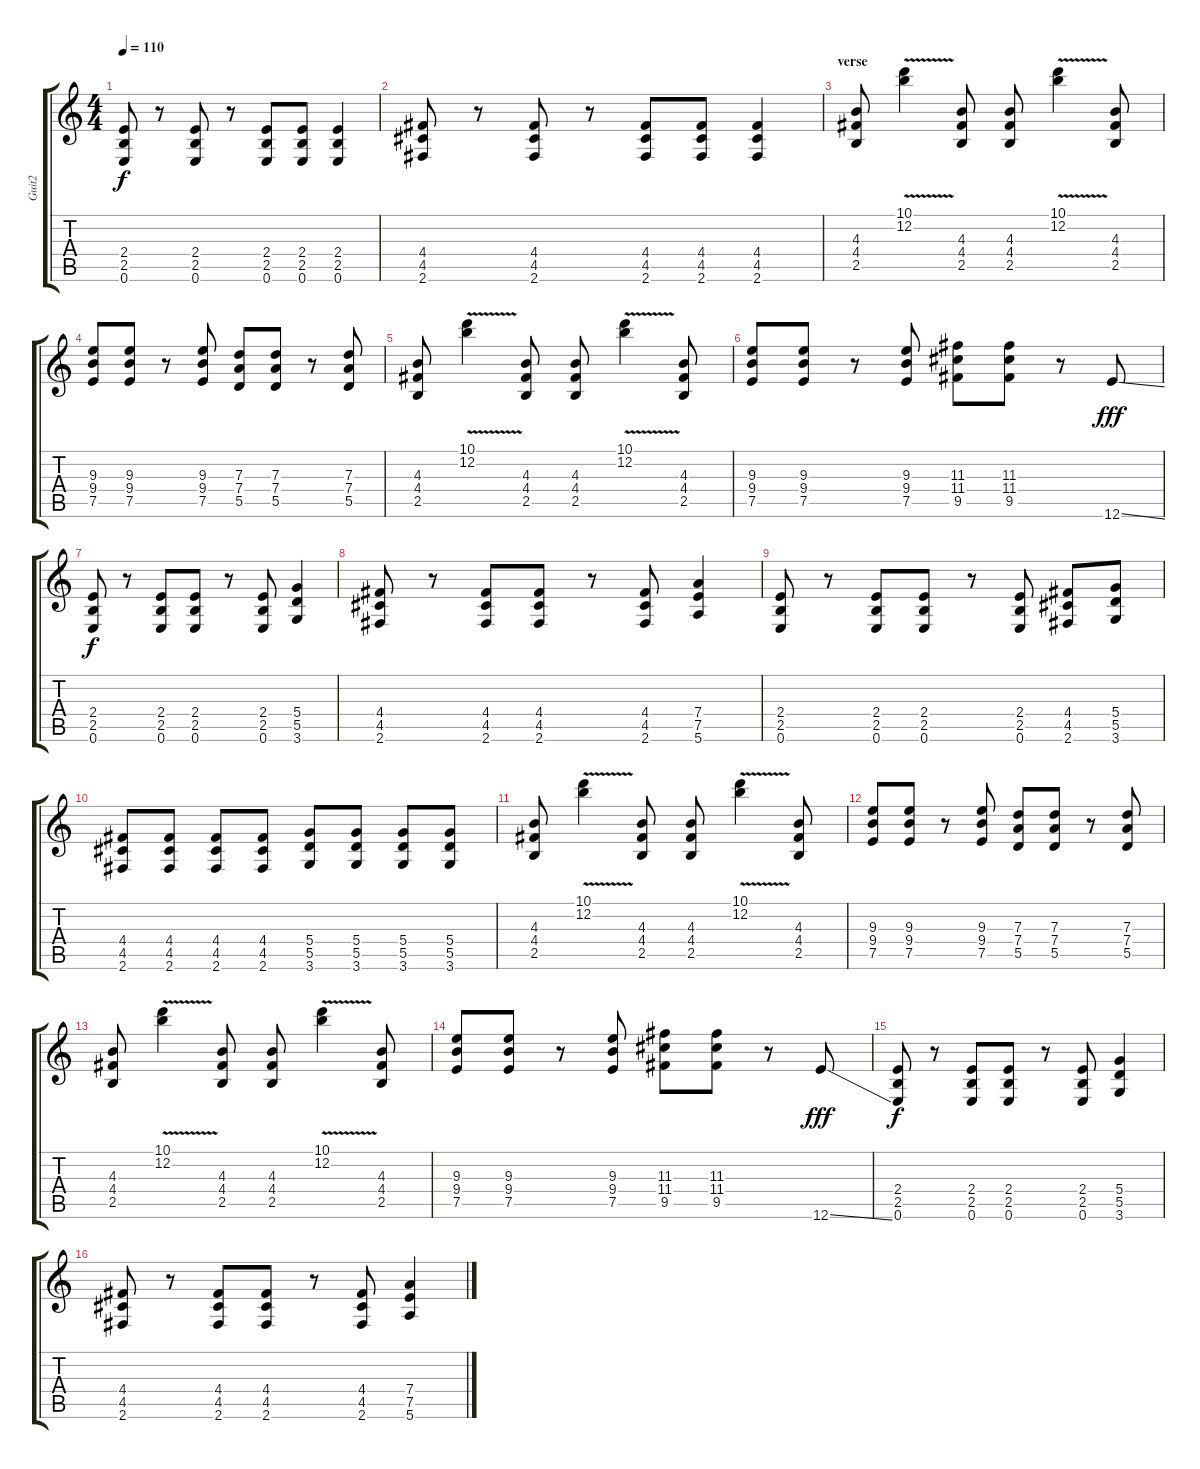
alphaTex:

\track ("Guit2" "Guit2") {instrument overdrivenguitar}
\staff {score tabs}
\tuning (E4 B3 G3 D3 A2 E2) {hide}
\ts (4 4)
\tempo 110
\clef g2
\ks c
(2.4 2.5 0.6).8{dy f} r.8 (2.4 2.5 0.6).8 r.8 (2.4 2.5 0.6).8 (2.4 2.5 0.6).8 (2.4 2.5 0.6).4 |
(4.4 4.5 2.6).8 r.8 (4.4 4.5 2.6).8 r.8 (4.4 4.5 2.6).8 (4.4 4.5 2.6).8 (4.4 4.5 2.6).4 |
\section ("" "verse")
(4.3 4.4 2.5).8 (10.1{v} 12.2{v}).4 (4.3 4.4 2.5).8 (4.3 4.4 2.5).8 (10.1{v} 12.2{v}).4 (4.3 4.4 2.5).8 |
(9.3 9.4 7.5).8 (9.3 9.4 7.5).8 r.8 (9.3 9.4 7.5).8 (7.3 7.4 5.5).8 (7.3 7.4 5.5).8 r.8 (7.3 7.4 5.5).8 |
(4.3 4.4 2.5).8 (10.1{v} 12.2{v}).4 (4.3 4.4 2.5).8 (4.3 4.4 2.5).8 (10.1{v} 12.2{v}).4 (4.3 4.4 2.5).8 |
(9.3 9.4 7.5).8 (9.3 9.4 7.5).8 r.8 (9.3 9.4 7.5).8 (11.3 11.4 9.5).8 (11.3 11.4 9.5).8 r.8 12.6{ss}.8{dy fff} |
(2.4 2.5 0.6).8{dy f} r.8 (2.4 2.5 0.6).8 (2.4 2.5 0.6).8 r.8 (2.4 2.5 0.6).8 (5.4 5.5 3.6).4 |
(4.4 4.5 2.6).8 r.8 (4.4 4.5 2.6).8 (4.4 4.5 2.6).8 r.8 (4.4 4.5 2.6).8 (7.4 7.5 5.6).4 |
(2.4 2.5 0.6).8 r.8 (2.4 2.5 0.6).8 (2.4 2.5 0.6).8 r.8 (2.4 2.5 0.6).8 (4.4 4.5 2.6).8 (5.4 5.5 3.6).8 |
(4.4 4.5 2.6).8 (4.4 4.5 2.6).8 (4.4 4.5 2.6).8 (4.4 4.5 2.6).8 (5.4 5.5 3.6).8 (5.4 5.5 3.6).8 (5.4 5.5 3.6).8 (5.4 5.5 3.6).8 |
(4.3 4.4 2.5).8 (10.1{v} 12.2{v}).4 (4.3 4.4 2.5).8 (4.3 4.4 2.5).8 (10.1{v} 12.2{v}).4 (4.3 4.4 2.5).8 |
(9.3 9.4 7.5).8 (9.3 9.4 7.5).8 r.8 (9.3 9.4 7.5).8 (7.3 7.4 5.5).8 (7.3 7.4 5.5).8 r.8 (7.3 7.4 5.5).8 |
(4.3 4.4 2.5).8 (10.1{v} 12.2{v}).4 (4.3 4.4 2.5).8 (4.3 4.4 2.5).8 (10.1{v} 12.2{v}).4 (4.3 4.4 2.5).8 |
(9.3 9.4 7.5).8 (9.3 9.4 7.5).8 r.8 (9.3 9.4 7.5).8 (11.3 11.4 9.5).8 (11.3 11.4 9.5).8 r.8 12.6{ss}.8{dy fff} |
(2.4 2.5 0.6).8{dy f} r.8 (2.4 2.5 0.6).8 (2.4 2.5 0.6).8 r.8 (2.4 2.5 0.6).8 (5.4 5.5 3.6).4 |
(4.4 4.5 2.6).8 r.8 (4.4 4.5 2.6).8 (4.4 4.5 2.6).8 r.8 (4.4 4.5 2.6).8 (7.4 7.5 5.6).4
